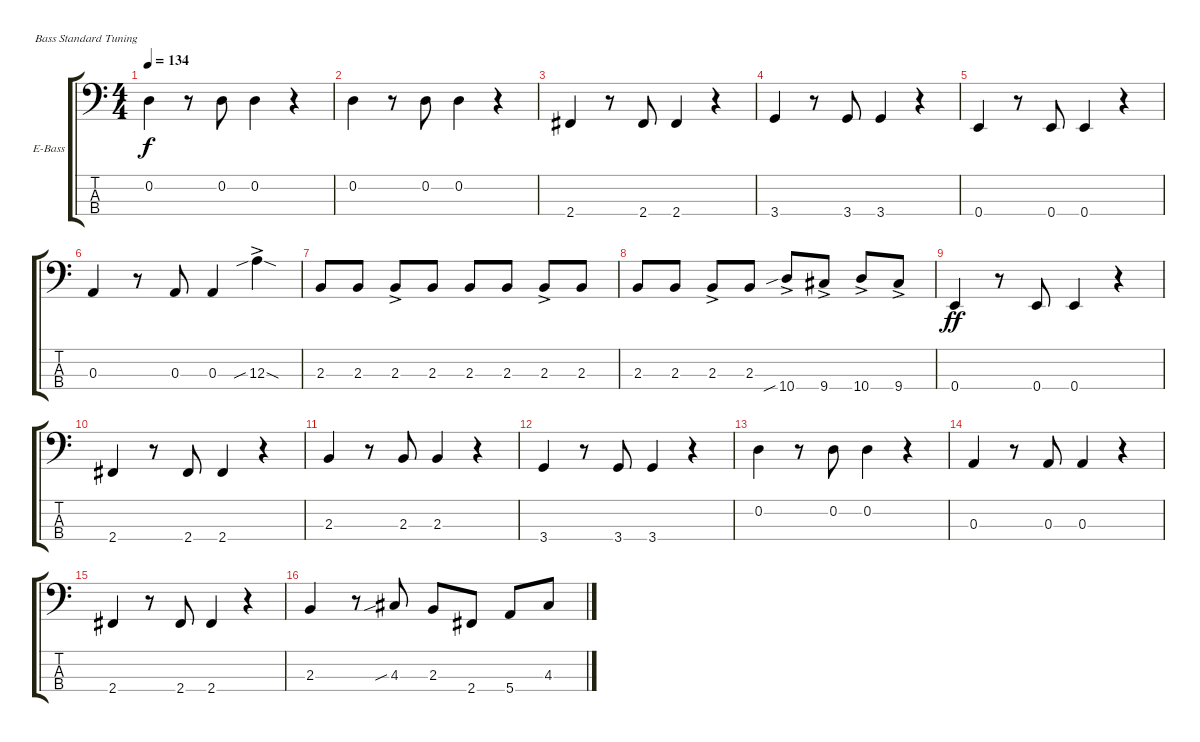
\defaultSystemsLayout 4
\bracketExtendMode groupsimilarinstruments
\firstSystemTrackNameOrientation horizontal
\otherSystemsTrackNameOrientation horizontal
\track ("Electric Bass" "E-Bass") {instrument electricbassfinger}
\staff {score tabs}
\tuning (G2 D2 A1 E1)
\ts (4 4)
\tempo 134
\clef f4
\ks c
0.2.4{dy f} r.8 0.2.8 0.2.4 r.4 |
0.2.4 r.8 0.2.8 0.2.4 r.4 |
2.4.4 r.8 2.4.8 2.4.4 r.4 |
3.4.4 r.8 3.4.8 3.4.4 r.4 |
0.4.4 r.8 0.4.8 0.4.4 r.4 |
0.3.4 r.8 0.3.8 0.3.4 12.3{sib sod ac}.4 |
2.3.8 2.3.8 2.3{ac}.8 2.3.8 2.3.8 2.3.8 2.3{ac}.8 2.3.8 |
2.3.8 2.3.8 2.3{ac}.8 2.3.8 10.4{sib ac}.8 9.4{ac}.8 10.4{ac}.8 9.4{ac}.8 |
0.4.4{dy ff} r.8 0.4.8 0.4.4 r.4 |
2.4.4 r.8 2.4.8 2.4.4 r.4 |
2.3.4 r.8 2.3.8 2.3.4 r.4 |
3.4.4 r.8 3.4.8 3.4.4 r.4 |
0.2.4 r.8 0.2.8 0.2.4 r.4 |
0.3.4 r.8 0.3.8 0.3.4 r.4 |
2.4.4 r.8 2.4.8 2.4.4 r.4 |
2.3.4 r.8 4.3{sib}.8 2.3.8 2.4.8 5.4.8 4.3.8
